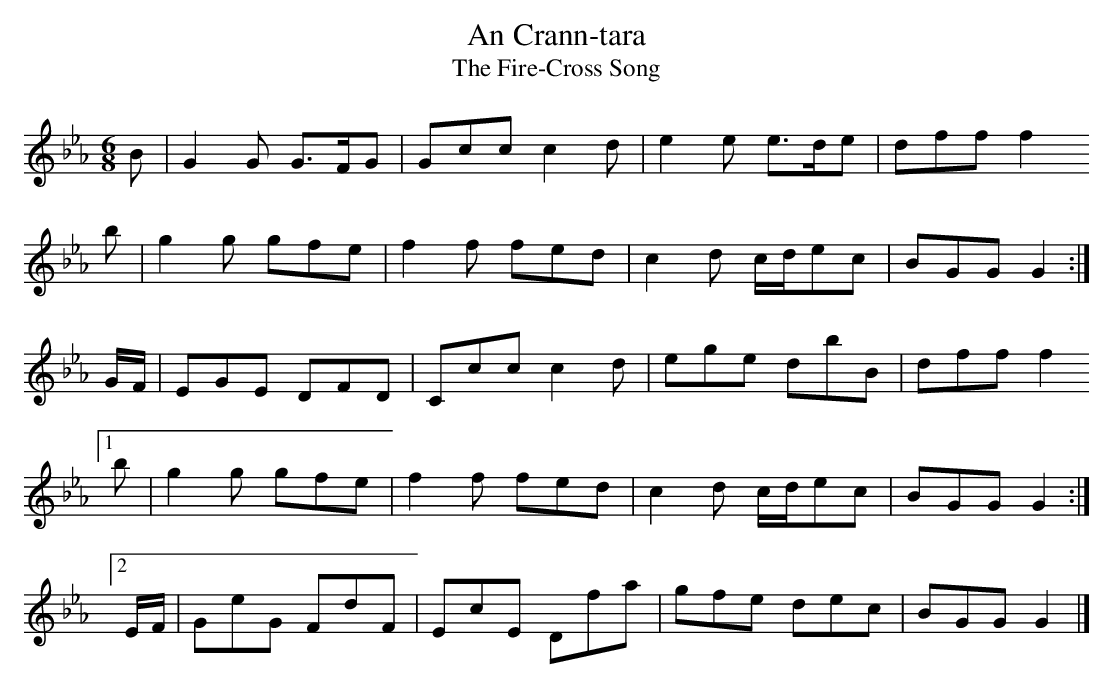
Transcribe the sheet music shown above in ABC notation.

X:1
T:An Crann-tara
T:The Fire-Cross Song
M:6/8
L:1/8
K:GPhr
   B   |G2G G>FG|Gcc c2d|e2e e>de  |dff f2
   b   |g2g gfe |f2f fed|c2d c/d/ec|BGG G2:|
   G/F/|EGE DFD |Ccc c2d|ege dbB   |dff f2
[1 b   |g2g gfe |f2f fed|c2d c/d/ec|BGG G2:|
[2 E/F/|GeG FdF |EcE Dfa|gfe dec   |BGG G2|]
